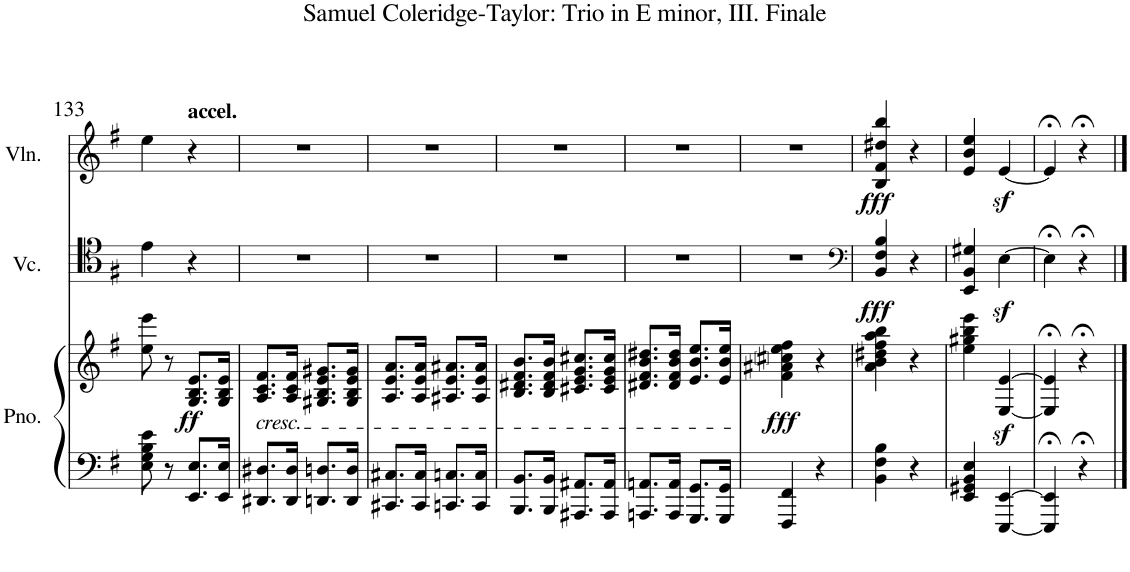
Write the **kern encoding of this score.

**kern	**kern	**dynam	**kern	**dynam	**kern	**dynam
*part3	*part3	*part3	*part2	*part2	*part1	*part1
*staff4	*staff3	*staff3/4	*staff2	*staff2	*staff1	*staff1
*I"Piano	*	*	*I"Violoncello	*	*I"Violin	*
*I'Pno.	*	*	*I'Vc.	*	*I'Vln.	*
!!LO:PB:g=z
*clefF4	*clefG2	*	*clefC4	*	*clefG2	*
*k[f#]	*k[f#]	*	*k[f#]	*	*k[f#]	*
*M2/4	*M2/4	*	*M2/4	*	*M2/4	*
=133	=133	=133	=133	=133	=133	=133
8E\ 8G\ 8B\ 8e\	8ee\ 8eee\	.	4e'~\	.	4ee'~\	.
8r	8r	.	.	.	.	.
!	!	!	!	!	!LO:TX:a:B:t=accel.	!
!	!	!LO:DY:b	!	!	!	!
8.EE/ 8.E/L	8.G/ 8.B/ 8.e/L	ff	4r	.	4r	.
16EE/ 16E/Jk	16G/ 16B/ 16e/Jk	.	.	.	.	.
=134	=134	=134	=134	=134	=134	=134
!	!LO:TX:b:i:t=cresc.	!	!	!	!	!
8.DD#X/ 8.D#X/L	8.A/ 8.c/ 8.f#/L	.	2r	.	2r	.
16DD#/ 16D#/Jk	16A/ 16c/ 16f#/Jk	.	.	.	.	.
8.DDn/ 8.Dn/L	8.G#X/ 8.B/ 8.e/ 8.g#X/L	.	.	.	.	.
16DD/ 16D/Jk	16G#/ 16B/ 16e/ 16g#/Jk	.	.	.	.	.
=135	=135	=135	=135	=135	=135	=135
8.CC#X/ 8.C#X/L	8.A/ 8.e/ 8.a/L	.	2r	.	2r	.
16CC#/ 16C#/Jk	16A/ 16e/ 16a/Jk	.	.	.	.	.
8.CCn/ 8.Cn/L	8.A#X/ 8.e/ 8.a#X/L	.	.	.	.	.
16CC/ 16C/Jk	16A#/ 16e/ 16a#/Jk	.	.	.	.	.
=136	=136	=136	=136	=136	=136	=136
8.BBB/ 8.BB/L	8.B/ 8.d#X/ 8.f#/ 8.b/L	.	2r	.	2r	.
16BBB/ 16BB/Jk	16B/ 16d#/ 16f#/ 16b/Jk	.	.	.	.	.
8.AAA#X/ 8.AA#X/L	8.c#X/ 8.e/ 8.g/ 8.cc#X/L	.	.	.	.	.
16AAA#/ 16AA#/Jk	16c#/ 16e/ 16g/ 16cc#/Jk	.	.	.	.	.
=137	=137	=137	=137	=137	=137	=137
8.AAAn/ 8.AAn/L	8.d#X/ 8.f#/ 8.b/ 8.dd#X/L	.	2r	.	2r	.
16AAA/ 16AA/Jk	16d#/ 16f#/ 16b/ 16dd#/Jk	.	.	.	.	.
8.GGG/ 8.GG/L	8.e/ 8.b/ 8.ee/L	.	.	.	.	.
16GGG/ 16GG/Jk	16e/ 16b/ 16ee/Jk	.	.	.	.	.
=138	=138	=138	=138	=138	=138	=138
!	!	!LO:DY:b	!	!	!	!
4FFF#/ 4FF#/	4f#\ 4a#X\ 4cc#j\ 4ee\ 4ff#\	fff	2r	.	2r	.
4r	4r	.	.	.	.	.
=139	=139	=139	=139	=139	=139	=139
*	*	*	*clefF4	*	*	*
!	!	!	!	!LO:DY:b	!	!LO:DY:b
4BB\ 4F#\ 4B\	4a\ 4b\ 4dd#X\ 4ff#\ 4aa\ 4bb\	.	4BB/ 4F#/ 4B/	fff	4B/ 4f#/ 4dd#X/ 4bb/	fff
4r	4r	.	4r	.	4r	.
=140	=140	=140	=140	=140	=140	=140
4EE/'~ 4GG#X/'~ 4BB/'~ 4E/'~	4ee\'~, 4gg#X\'~, 4bb\'~, 4eee\'~,	.	4EE/ 4BB/ 4G#X/	.	4e/ 4b/ 4ee/	.
[4EEE/ [4EE/	[4E/z< [4e/z<	.	[4Ez<\	.	[4ez</	.
=141	=141	=141	=141	=141	=141	=141
4EEE/];< 4EE/];<	4E/];< 4e/];<	.	4E;<\]	.	4e;</]	.
4r;<	4r;<	.	4r;<	.	4r;<	.
==	==	==	==	==	==	==
*-	*-	*-	*-	*-	*-	*-
